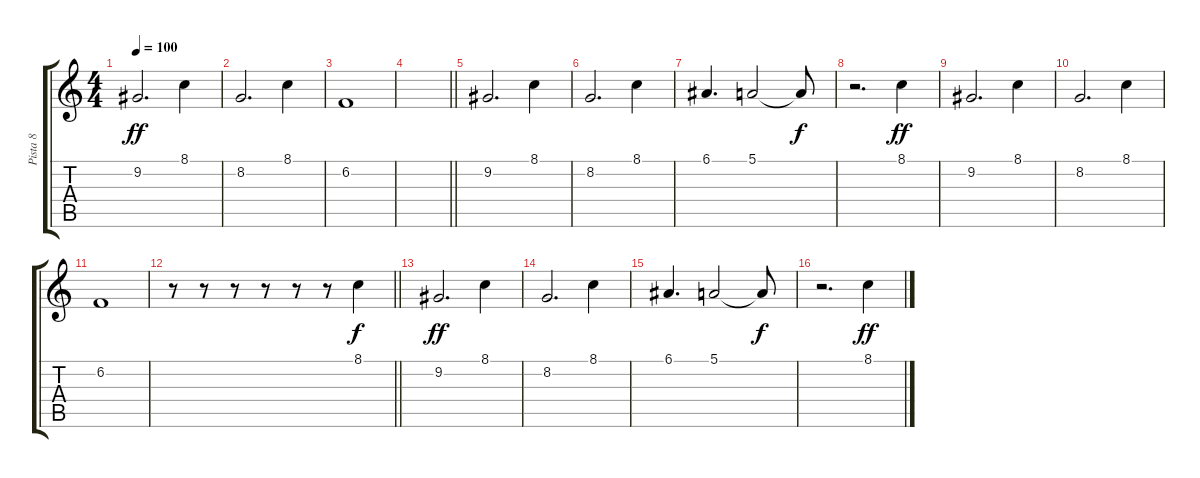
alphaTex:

\track ("Pista 8" "Pista 8") {instrument acousticgrandpiano}
\staff {score tabs}
\tuning (E4 B3 G3 D3 A2 E2) {hide}
\ts (4 4)
\tempo 100
\clef g2
\ks c
9.2.2{d dy ff} 8.1.4 |
8.2.2{d} 8.1.4 |
6.2.1 |
\barLineRight lightlight
|
9.2.2{d} 8.1.4 |
8.2.2{d} 8.1.4 |
6.1.4{d} 5.1.2 5.1{t}.8{dy f} |
r.2{d} 8.1.4{dy ff} |
9.2.2{d} 8.1.4 |
8.2.2{d} 8.1.4 |
6.2.1 |
\barLineRight lightlight
r.8 r.8 r.8 r.8 r.8 r.8 8.1.4{dy f} |
9.2.2{d dy ff} 8.1.4 |
8.2.2{d} 8.1.4 |
6.1.4{d} 5.1.2 5.1{t}.8{dy f} |
r.2{d} 8.1.4{dy ff}
